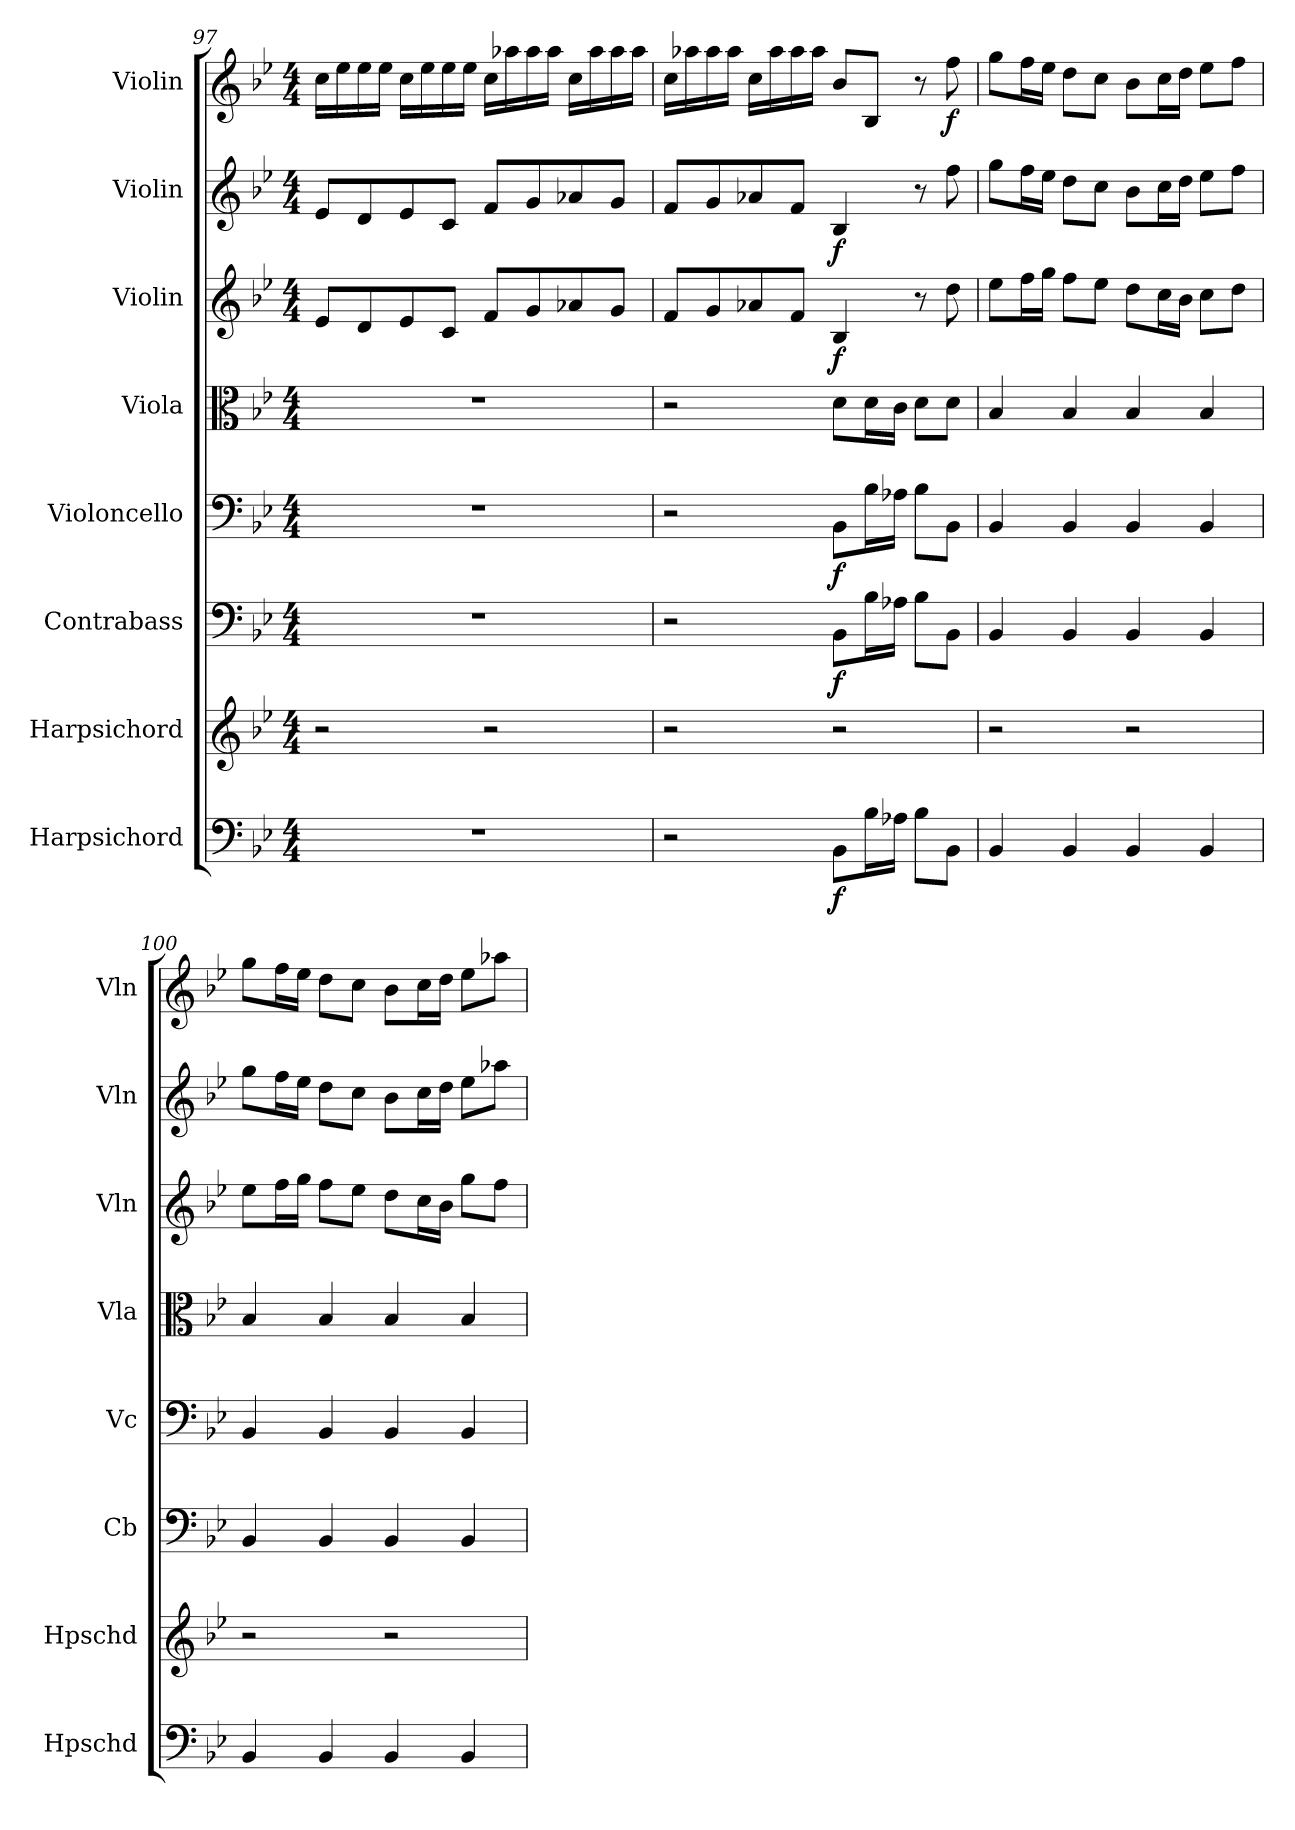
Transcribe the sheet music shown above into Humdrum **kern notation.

**kern	**dynam	**kern	**kern	**dynam	**kern	**dynam	**kern	**kern	**dynam	**kern	**dynam	**kern	**dynam
*part8	*part8	*part7	*part6	*part6	*part5	*part5	*part4	*part3	*part3	*part2	*part2	*part1	*part1
*staff8	*staff8	*staff7	*staff6	*staff6	*staff5	*staff5	*staff4	*staff3	*staff3	*staff2	*staff2	*staff1	*staff1
*I"Harpsichord	*	*I"Harpsichord	*I"Contrabass	*	*I"Violoncello	*	*I"Viola	*I"Violin	*	*I"Violin	*	*I"Violin	*
*I'Hpschd	*	*I'Hpschd	*I'Cb	*	*I'Vc	*	*I'Vla	*I'Vln	*	*I'Vln	*	*I'Vln	*
*clefF4	*	*clefG2	*clefF4	*	*clefF4	*	*clefC3	*clefG2	*	*clefG2	*	*clefG2	*
*k[b-e-]	*	*k[b-e-]	*k[b-e-]	*	*k[b-e-]	*	*k[b-e-]	*k[b-e-]	*	*k[b-e-]	*	*k[b-e-]	*
*M4/4	*	*M4/4	*M4/4	*	*M4/4	*	*M4/4	*M4/4	*	*M4/4	*	*M4/4	*
=97	=97	=97	=97	=97	=97	=97	=97	=97	=97	=97	=97	=97	=97
1r	.	2r	1r	.	1r	.	1r	8e-/L	.	8e-/L	.	16cc\LL	.
.	.	.	.	.	.	.	.	.	.	.	.	16ee-\	.
.	.	.	.	.	.	.	.	8d/	.	8d/	.	16ee-\	.
.	.	.	.	.	.	.	.	.	.	.	.	16ee-\JJ	.
.	.	.	.	.	.	.	.	8e-/	.	8e-/	.	16cc\LL	.
.	.	.	.	.	.	.	.	.	.	.	.	16ee-\	.
.	.	.	.	.	.	.	.	8c/J	.	8c/J	.	16ee-\	.
.	.	.	.	.	.	.	.	.	.	.	.	16ee-\JJ	.
.	.	2r	.	.	.	.	.	8f/L	.	8f/L	.	16cc\LL	.
.	.	.	.	.	.	.	.	.	.	.	.	16aa-X\	.
.	.	.	.	.	.	.	.	8g/	.	8g/	.	16aa-\	.
.	.	.	.	.	.	.	.	.	.	.	.	16aa-\JJ	.
.	.	.	.	.	.	.	.	8a-X/	.	8a-X/	.	16cc\LL	.
.	.	.	.	.	.	.	.	.	.	.	.	16aa-\	.
.	.	.	.	.	.	.	.	8g/J	.	8g/J	.	16aa-\	.
.	.	.	.	.	.	.	.	.	.	.	.	16aa-\JJ	.
=98	=98	=98	=98	=98	=98	=98	=98	=98	=98	=98	=98	=98	=98
2r	.	2r	2r	.	2r	.	2r	8f/L	.	8f/L	.	16cc\LL	.
.	.	.	.	.	.	.	.	.	.	.	.	16aa-X\	.
.	.	.	.	.	.	.	.	8g/	.	8g/	.	16aa-\	.
.	.	.	.	.	.	.	.	.	.	.	.	16aa-\JJ	.
.	.	.	.	.	.	.	.	8a-X/	.	8a-X/	.	16cc\LL	.
.	.	.	.	.	.	.	.	.	.	.	.	16aa-\	.
.	.	.	.	.	.	.	.	8f/J	.	8f/J	.	16aa-\	.
.	.	.	.	.	.	.	.	.	.	.	.	16aa-\JJ	.
8BB-\L	f	2r	8BB-\L	f	8BB-\L	f	8d\L	4B-/	f	4B-/	f	8b-/L	.
16B-\L	.	.	16B-\L	.	16B-\L	.	16d\L	.	.	.	.	8B-/J	.
16A-X\JJ	.	.	16A-X\JJ	.	16A-X\JJ	.	16c\JJ	.	.	.	.	.	.
8B-\L	.	.	8B-\L	.	8B-\L	.	8d\L	8r	.	8r	.	8r	.
8BB-\J	.	.	8BB-\J	.	8BB-\J	.	8d\J	8dd\	.	8ff\	.	8ff\	f
=99	=99	=99	=99	=99	=99	=99	=99	=99	=99	=99	=99	=99	=99
4BB-/	.	2r	4BB-/	.	4BB-/	.	4B-/	8ee-\L	.	8gg\L	.	8gg\L	.
.	.	.	.	.	.	.	.	16ff\L	.	16ff\L	.	16ff\L	.
.	.	.	.	.	.	.	.	16gg\JJ	.	16ee-\JJ	.	16ee-\JJ	.
4BB-/	.	.	4BB-/	.	4BB-/	.	4B-/	8ff\L	.	8dd\L	.	8dd\L	.
.	.	.	.	.	.	.	.	8ee-\J	.	8cc\J	.	8cc\J	.
4BB-/	.	2r	4BB-/	.	4BB-/	.	4B-/	8dd\L	.	8b-\L	.	8b-\L	.
.	.	.	.	.	.	.	.	16cc\L	.	16cc\L	.	16cc\L	.
.	.	.	.	.	.	.	.	16b-\JJ	.	16dd\JJ	.	16dd\JJ	.
4BB-/	.	.	4BB-/	.	4BB-/	.	4B-/	8cc\L	.	8ee-\L	.	8ee-\L	.
.	.	.	.	.	.	.	.	8dd\J	.	8ff\J	.	8ff\J	.
=100	=100	=100	=100	=100	=100	=100	=100	=100	=100	=100	=100	=100	=100
4BB-/	.	2r	4BB-/	.	4BB-/	.	4B-/	8ee-\L	.	8gg\L	.	8gg\L	.
.	.	.	.	.	.	.	.	16ff\L	.	16ff\L	.	16ff\L	.
.	.	.	.	.	.	.	.	16gg\JJ	.	16ee-\JJ	.	16ee-\JJ	.
4BB-/	.	.	4BB-/	.	4BB-/	.	4B-/	8ff\L	.	8dd\L	.	8dd\L	.
.	.	.	.	.	.	.	.	8ee-\J	.	8cc\J	.	8cc\J	.
4BB-/	.	2r	4BB-/	.	4BB-/	.	4B-/	8dd\L	.	8b-\L	.	8b-\L	.
.	.	.	.	.	.	.	.	16cc\L	.	16cc\L	.	16cc\L	.
.	.	.	.	.	.	.	.	16b-\JJ	.	16dd\JJ	.	16dd\JJ	.
4BB-/	.	.	4BB-/	.	4BB-/	.	4B-/	8gg\L	.	8ee-\L	.	8ee-\L	.
.	.	.	.	.	.	.	.	8ff\J	.	8aa-X\J	.	8aa-X\J	.
=	=	=	=	=	=	=	=	=	=	=	=	=	=
*-	*-	*-	*-	*-	*-	*-	*-	*-	*-	*-	*-	*-	*-
